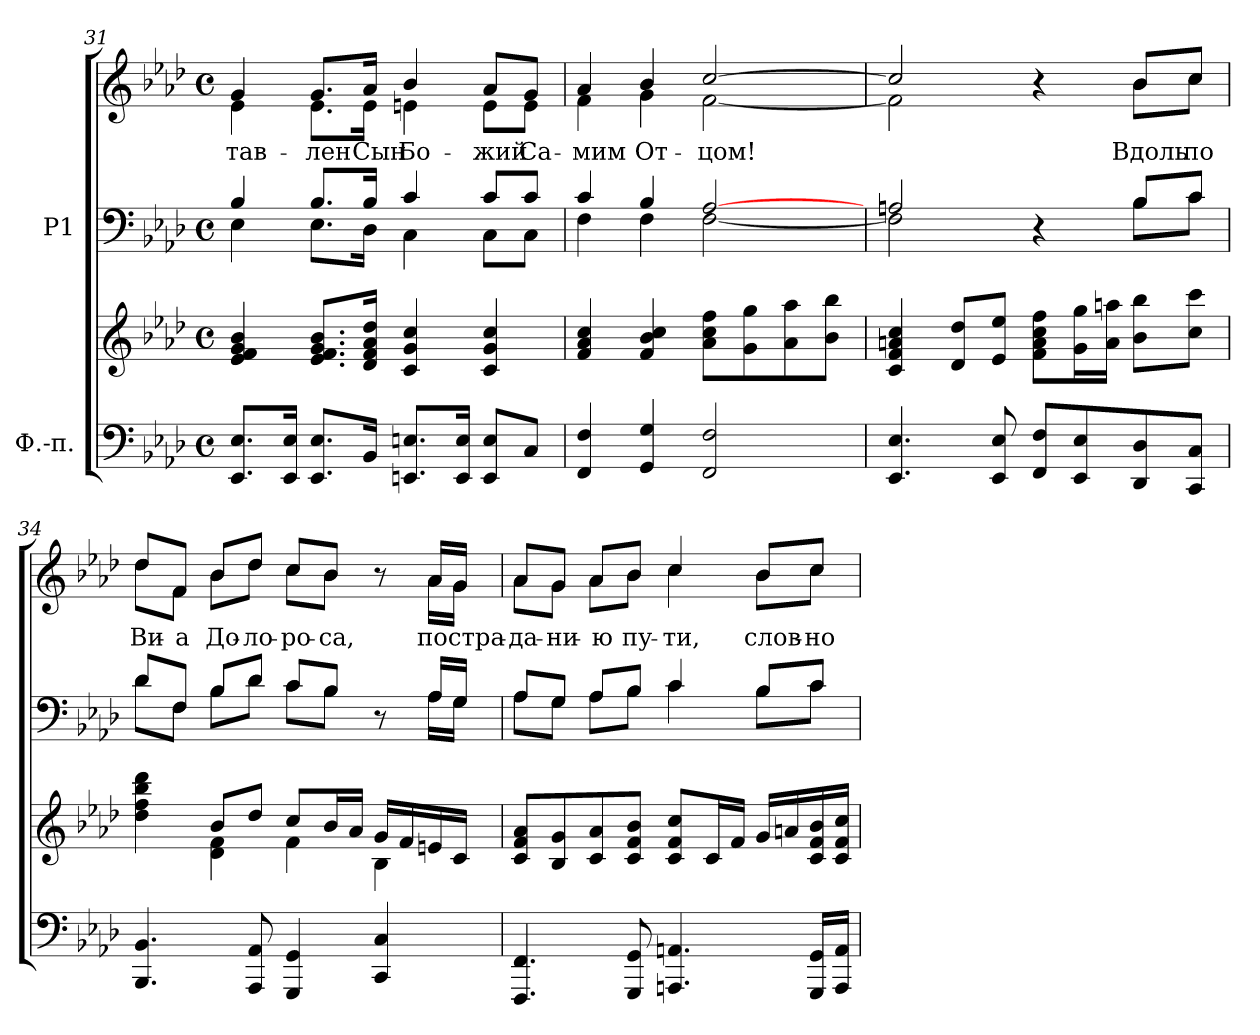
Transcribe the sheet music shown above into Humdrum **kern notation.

**kern	**kern	**kern	**kern	**text
*part2	*part2	*part1	*part1	*part1
*staff4	*staff3	*staff2	*staff1	*staff1
*I"Ф.-п.	*	*I"P1	*	*
*clefF4	*clefG2	*clefF4	*clefG2	*
*k[b-e-a-d-]	*k[b-e-a-d-]	*k[b-e-a-d-]	*k[b-e-a-d-]	*
*A-:	*A-:	*A-:	*A-:	*
*M4/4	*M4/4	*M4/4	*M4/4	*
*met(c)	*met(c)	*met(c)	*met(c)	*
=31	=31	=31	=31	=31
*	*	*^	*	*
!	!	!	!	!	!LO:LY:b:color=#000000
*	*	*	*	*^	*
8.EE-i/ 8.E-iL	4e-i/ 4fi 4gi 4b-i	4B-i/	4E-i\	4gi/	4e-i\	-тав-
16EE-i/ 16E-iJk	.	.	.	.	.	.
!	!	!	!	!	!	!LO:LY:b:color=#000000
8.EE-i/ 8.E-iL	8.e-i/ 8.fi 8.gi 8.b-iL	8.B-i/L	8.E-i\L	8.gi/L	8.e-i\L	-лен
!	!	!	!	!	!	!LO:LY:b:color=#000000
16BB-i/Jk	16d-i/ 16fi 16a-i 16dd-iJk	16B-i/Jk	16D-i\Jk	16a-i/Jk	16e-i\Jk	Сын
!	!	!	!	!	!	!LO:LY:b:color=#000000
8.EEni/ 8.EniL	4ci/ 4gi 4cci	4ci/	4Ci\	4b-i/	4eni\	Бо-
16EEi/ 16EiJk	.	.	.	.	.	.
!	!	!	!	!	!	!LO:LY:b:color=#000000
8EEi/ 8EiL	4ci/ 4gi 4cci	8ci/L	8Ci\L	8a-i/L	8ei\L	-жий
!	!	!	!	!	!	!LO:LY:b:color=#000000
8Ci/J	.	8ci/J	8Ci\J	8gi/J	8ei\J	Са-
=32	=32	=32	=32	=32	=32	=32
!	!	!	!	!	!	!LO:LY:b:color=#000000
4FFi/ 4Fi	4fi/ 4a-i 4cci	4ci/	4Fi\	4a-i/	4fi\	-мим
!	!	!	!	!	!	!LO:LY:b:color=#000000
4GGi/ 4Gi	4fi/ 4b-i 4cci	4B-i/	4Fi\	4b-i/	4gi\	От-
!	!	!	!	!	!	!LO:LY:b:color=#000000
2FFi/ 2Fi	8a-i\ 8cci 8ffiL	[>2A-i/	[<2Fi\	[>2cci/	[<2fi\	-цом!
.	8gi\ 8ggi	.	.	.	.	.
.	8a-i\ 8aa-i	.	.	.	.	.
.	8b-i\ 8bb-iJ	.	.	.	.	.
=33	=33	=33	=33	=33	=33	=33
4.EE-i/ 4.E-i	4ci/ 4fi 4ani 4cci	2Ani/	2Fi\]	2cci/]	2fi\]	.
.	8d-i/ 8dd-iL	.	.	.	.	.
8EE-i/ 8E-i	8e-i/ 8ee-iJ	.	.	.	.	.
8FFi/ 8FiL	8fi\ 8ai 8cci 8ffiL	4r	4ryy	4r	4ryy	.
8EE-i/ 8E-i	16gi\ 16ggiL	.	.	.	.	.
.	16ai\ 16aaniJJ	.	.	.	.	.
!	!	!	!	!	!	!LO:LY:b:color=#000000
8DD-i/ 8D-i	8b-i\ 8bb-iL	8B-i/L	8B-i\L	8b-i/L	8b-i\L	Вдоль
!	!	!	!	!	!	!LO:LY:b:color=#000000
8CCi/ 8CiJ	8cci\ 8ccciJ	8ci/J	8ci\J	8cci/J	8cci\J	по
!!LO:PB:g=z	!!
=34	=34	=34	=34	=34	=34	=34
*	*^	*	*	*	*	*
!	!	!	!	!	!	!	!LO:LY:b:color=#000000
4.BBB-i/ 4.BB-i	4dd-i\ 4ffi 4bb-i 4ddd-i	4ryy	8d-i/L	8d-i\L	8dd-i/L	8dd-i\L	Ви-
!	!	!	!	!	!	!	!LO:LY:b:color=#000000
.	.	.	8Fi/J	8Fi\J	8fi/J	8fi\J	-а
!	!	!	!	!	!	!	!LO:LY:b:color=#000000
.	8b-i/L	4d-i\ 4fi	8B-i/L	8B-i\L	8b-i/L	8b-i\L	До-
!	!	!	!	!	!	!	!LO:LY:b:color=#000000
8AAA-i/ 8AA-i	8dd-i/J	.	8d-i/J	8d-i\J	8dd-i/J	8dd-i\J	-ло-
!	!	!	!	!	!	!	!LO:LY:b:color=#000000
4GGGi/ 4GGi	8cci/L	4fi\	8ci/L	8ci\L	8cci/L	8cci\L	-ро-
!	!	!	!	!	!	!	!LO:LY:b:color=#000000
.	16b-i/L	.	8B-i/J	8B-i\J	8b-i/J	8b-i\J	-са,
.	16a-i/JJ	.	.	.	.	.	.
4CCi/ 4Ci	16gi/LL	4B-i\	8r	8ryy	8r	8ryy	.
.	16fi/	.	.	.	.	.	.
!	!	!	!	!	!	!	!LO:LY:b:color=#000000
.	16eni/	.	16A-i/LL	16A-i\LL	16a-i/LL	16a-i\LL	по
!	!	!	!	!	!	!	!LO:LY:b:color=#000000
.	16ci/JJ	.	16Gi/JJ	16Gi\JJ	16gi/JJ	16gi\JJ	стра-
*	*v	*v	*	*	*	*	*
=35	=35	=35	=35	=35	=35	=35
!	!	!	!	!	!	!LO:LY:b:color=#000000
4.FFFi/ 4.FFi	8ci/ 8fi 8a-iL	8A-i/L	8A-i\L	8a-i/L	8a-i\L	-да-
!	!	!	!	!	!	!LO:LY:b:color=#000000
.	8B-i/ 8gi	8Gi/J	8Gi\J	8gi/J	8gi\J	-ни-
!	!	!	!	!	!	!LO:LY:b:color=#000000
.	8ci/ 8a-i	8A-i/L	8A-i\L	8a-i/L	8a-i\L	-ю
!	!	!	!	!	!	!LO:LY:b:color=#000000
8GGGi/ 8GGi	8ci/ 8fi 8b-iJ	8B-i/J	8B-i\J	8b-i/J	8b-i\J	пу-
!	!	!	!	!	!	!LO:LY:b:color=#000000
4.AAAni/ 4.AAni	8ci/ 8fi 8cciL	4ci/	4ci\	4cci/	4cci\	-ти,
.	16ci/L	.	.	.	.	.
.	16fi/JJ	.	.	.	.	.
!	!	!	!	!	!	!LO:LY:b:color=#000000
.	16gi/LL	8B-i/L	8B-i\L	8b-i/L	8b-i\L	слов-
.	16ani/	.	.	.	.	.
!	!	!	!	!	!	!LO:LY:b:color=#000000
16GGGi/ 16GGiLL	16ci/ 16fi 16b-i	8ci/J	8ci\J	8cci/J	8cci\J	-но
16AAAi/ 16AAiJJ	16ci/ 16fi 16cciJJ	.	.	.	.	.
*	*	*v	*v	*	*	*
*	*	*	*v	*v	*
=	=	=	=	=
*-	*-	*-	*-	*-
